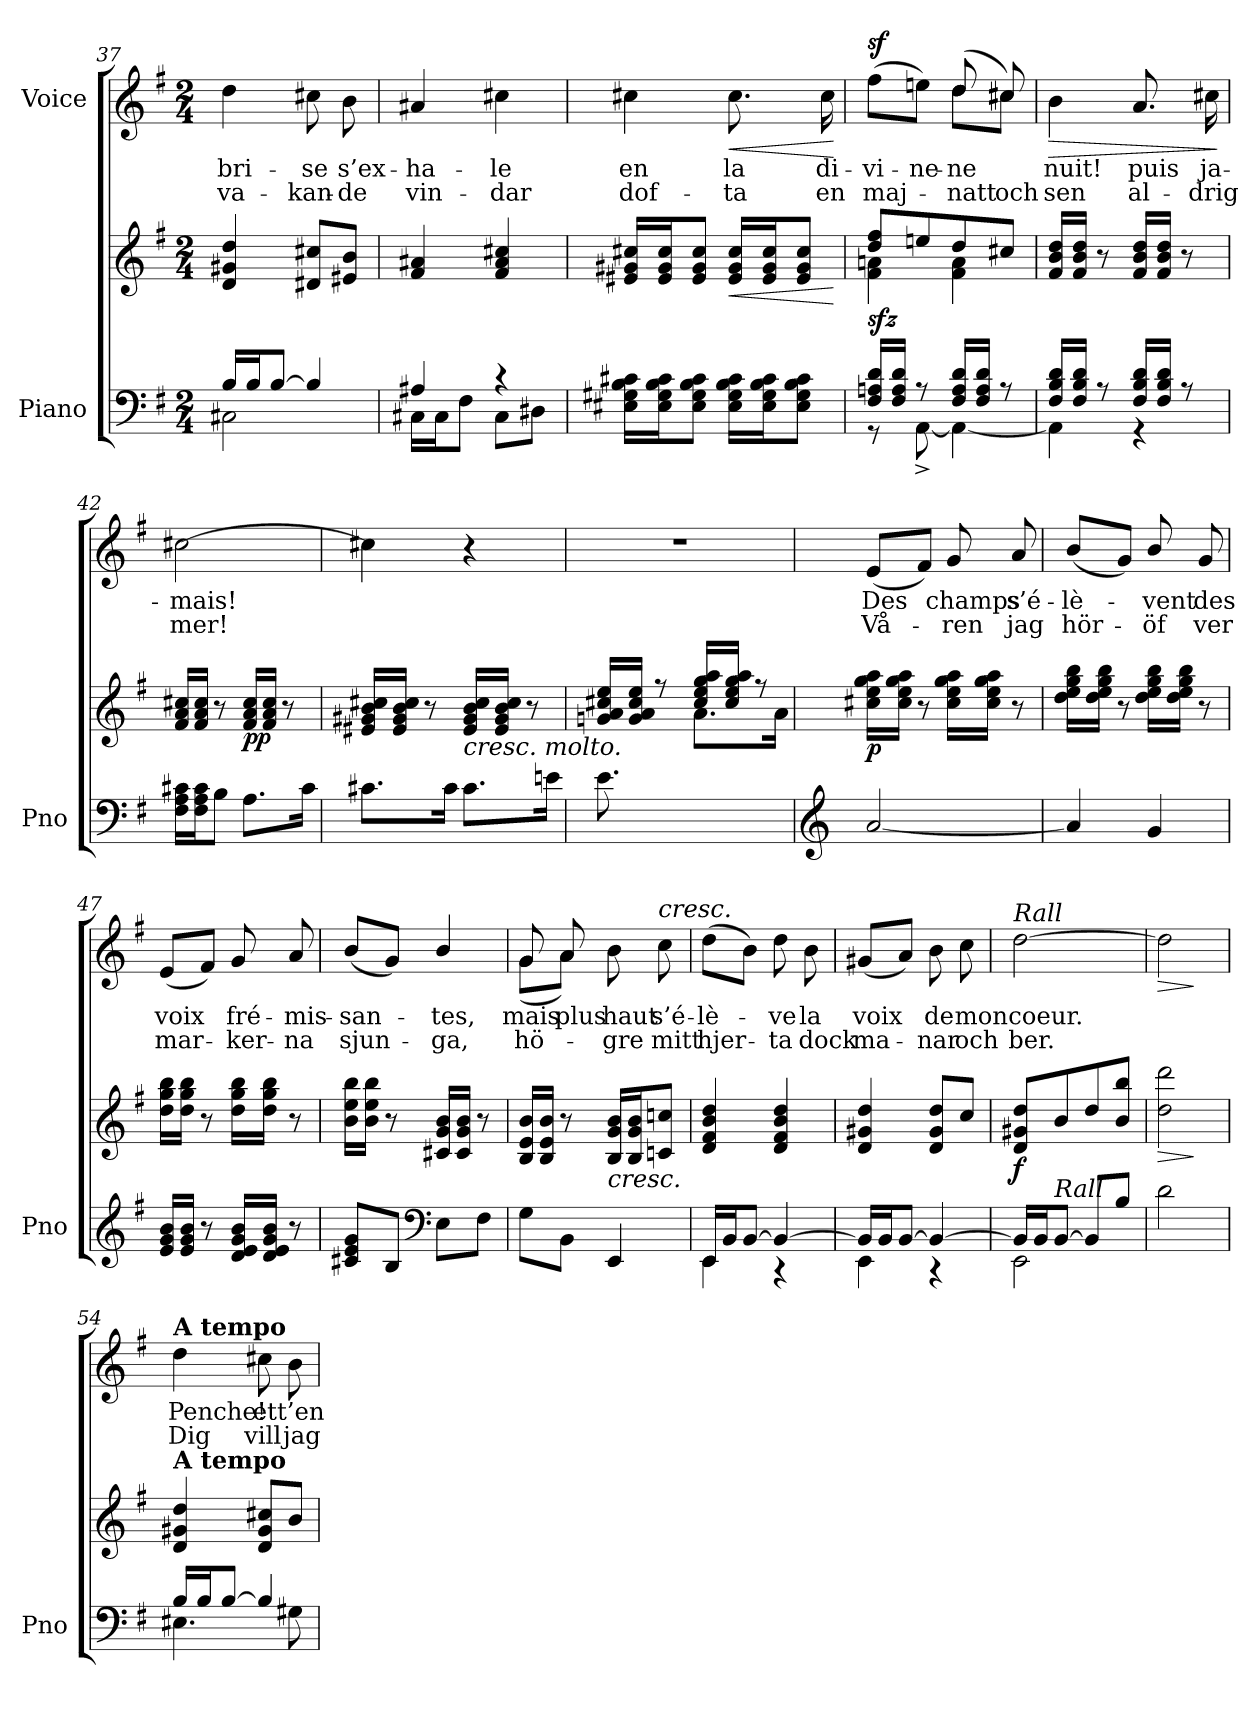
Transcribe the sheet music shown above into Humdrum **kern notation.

**kern	**kern	**dynam	**kern	**text	**text	**dynam
*part2	*part2	*part2	*part1	*part1	*part1	*part1
*staff3	*staff2	*staff2/3	*staff1	*staff1	*staff1	*staff1
*I"Piano	*	*	*I"Voice	*	*	*
*I'Pno	*	*	*	*	*	*
*clefF4	*clefG2	*	*clefG2	*	*	*
*k[f#]	*k[f#]	*	*k[f#]	*	*	*
*M2/4	*M2/4	*	*M2/4	*	*	*
=37	=37	=37	=37	=37	=37	=37
*^	*	*	*	*	*	*
16B/LL	2C#X\	4d/ 4g#X/ 4dd/	.	4dd\	bri-	va-	.
16B/J	.	.	.	.	.	.	.
[8B/J	.	.	.	.	.	.	.
4B/]	.	8d#X/ 8cc#X/L	.	8cc#X\	-se	-kan-	.
.	.	8e#X/ 8b/J	.	8b\	s’ex-	-de	.
=38	=38	=38	=38	=38	=38	=38	=38
4A#X/	16C#X\LL	4f#/ 4a#X/	.	4a#X/	-ha-	vin-	.
.	16C#\J	.	.	.	.	.	.
.	8F#\J	.	.	.	.	.	.
4r	8C#\L	4f#/ 4a#/ 4cc#X/	.	4cc#X\	-le	-dar	.
.	8D#X\J	.	.	.	.	.	.
*v	*v	*	*	*	*	*	*
=39	=39	=39	=39	=39	=39	=39
16E#X\ 16G#X\ 16B\ 16c#X\LL	16e#X/ 16g#X/ 16cc#X/LL	.	4cc#X\	en	dof-	.
16E#\ 16G#\ 16B\ 16c#\J	16e#/ 16g#/ 16cc#/J	.	.	.	.	.
8E#\ 8G#\ 8B\ 8c#\J	8e#/ 8g#/ 8cc#/J	.	.	.	.	.
!	!	!LO:HP:b	!	!	!	!LO:HP:b
16E#\ 16G#\ 16B\ 16c#\LL	16e#/ 16g#/ 16cc#/LL	<	8.cc#\	la	-ta	<
16E#\ 16G#\ 16B\ 16c#\J	16e#/ 16g#/ 16cc#/J	.	.	.	.	.
8E#\ 8G#\ 8B\ 8c#\J	8e#/ 8g#/ 8cc#/J	.	.	.	.	.
.	.	.	16cc#\	di-	en	.
.	.	[	.	.	.	[
=40	=40	=40	=40	=40	=40	=40
*^	*^	*	*^	*	*	*
!	!	!	!	!LO:DY:b	!	!	!	!	!LO:DY:a
16F#/ 16An/ 16d/LL	8r	8dd/ 8ff#/L	4f#\ 4an\	sfz	(8ff#\L	4ryy	-vi-	maj-	sf
16F#/ 16A/ 16d/JJ	.	.	.	.	.	.	.	.	.
8r	[8AA^\	8een/	.	.	8een\J)	.	-ne-	.	.
16F#/ 16A/ 16d/LL	4AA\_	8dd/	4f#\ 4a\	.	(8dd/	8dd\L	-ne	-natt	.
16F#/ 16A/ 16d/JJ	.	.	.	.	.	.	.	.	.
8r	.	8cc#X/J	.	.	8cc#X/)	8cc#\J	.	och	.
*	*	*v	*v	*	*	*	*	*	*
=41	=41	=41	=41	=41	=41	=41	=41	=41
!	!	!	!	!	!	!	!	!LO:HP:b
*	*	*	*	*v	*v	*	*	*
16F#/ 16B/ 16d/LL	4AA\]	16f#/ 16b/ 16dd/LL	.	4b\	nuit!	sen	>
16F#/ 16B/ 16d/JJ	.	16f#/ 16b/ 16dd/JJ	.	.	.	.	.
8r	.	8r	.	.	.	.	.
16F#/ 16B/ 16d/LL	4r	16f#/ 16b/ 16dd/LL	.	8.a/	puis	al-	.
16F#/ 16B/ 16d/JJ	.	16f#/ 16b/ 16dd/JJ	.	.	.	.	.
8r	.	8r	.	.	.	.	.
.	.	.	.	16cc#X\	ja-	-drig	.
*v	*v	*	*	*	*	*	*
.	.	.	.	.	.	]
=42	=42	=42	=42	=42	=42	=42
16F#\ 16A\ 16c#X\LL	16f#/ 16a/ 16cc#X/LL	.	[2cc#X\	-mais!	mer!	.
16F#\ 16A\ 16c#\J	16f#/ 16a/ 16cc#/JJ	.	.	.	.	.
8B\J	8r	.	.	.	.	.
!	!	!LO:DY:b	!	!	!	!
8.A\L	16f#/ 16a/ 16cc#/LL	pp	.	.	.	.
.	16f#/ 16a/ 16cc#/JJ	.	.	.	.	.
.	8r	.	.	.	.	.
16c#\Jk	.	.	.	.	.	.
=43	=43	=43	=43	=43	=43	=43
8.c#X\L	16e#X/ 16g#X/ 16b/ 16cc#X/LL	.	4cc#X\]	.	.	.
.	16e#/ 16g#/ 16b/ 16cc#/JJ	.	.	.	.	.
.	8r	.	.	.	.	.
16c#\Jk	.	.	.	.	.	.
!	!LO:TX:b:i:t=cresc. molto.	!	!	!	!	!
8.c#\L	16e#/ 16g#/ 16b/ 16cc#/LL	.	4r	.	.	.
.	16e#/ 16g#/ 16b/ 16cc#/JJ	.	.	.	.	.
.	8r	.	.	.	.	.
16en\Jk	.	.	.	.	.	.
=44	=44	=44	=44	=44	=44	=44
*	*^	*	*	*	*	*
8.e\L	16gn/ 16a/ 16cc#X/ 16ee/LL	8.ryy	.	2r	.	.	.
.	16g/ 16a/ 16cc#/ 16ee/JJ	.	.	.	.	.	.
.	8r	.	.	.	.	.	.
4ryy	.	16a\Jk	.	.	.	.	.
.	16cc#/ 16ee/ 16gg/ 16aa/LL	8.a\L	.	.	.	.	.
.	16cc#/ 16ee/ 16gg/ 16aa/JJ	.	.	.	.	.	.
.	8r	.	.	.	.	.	.
16ryy	.	16a\Jk	.	.	.	.	.
*	*v	*v	*	*	*	*	*
=45	=45	=45	=45	=45	=45	=45
*clefG2	*	*	*	*	*	*
*	*^	*	*	*	*	*
!	!	!	!LO:DY:b	!	!	!	!
*	*v	*v	*	*	*	*	*
[2a/	16cc#X\ 16ee\ 16gg\ 16aa\LL	p	(8e/L	Des	Vå-	.
.	16cc#\ 16ee\ 16gg\ 16aa\JJ	.	.	.	.	.
.	8r	.	8f#/J)	.	.	.
.	16cc#\ 16ee\ 16gg\ 16aa\LL	.	8g/	champs	-ren	.
.	16cc#\ 16ee\ 16gg\ 16aa\JJ	.	.	.	.	.
.	8r	.	8a/	s’é-	jag	.
=46	=46	=46	=46	=46	=46	=46
4a/]	16dd\ 16ee\ 16gg\ 16bb\LL	.	(8b/L	-lè-	hör-	.
.	16dd\ 16ee\ 16gg\ 16bb\JJ	.	.	.	.	.
.	8r	.	8g/J)	.	.	.
4g/	16dd\ 16ee\ 16gg\ 16bb\LL	.	8b/	-vent	-öf	.
.	16dd\ 16ee\ 16gg\ 16bb\JJ	.	.	.	.	.
.	8r	.	8g/	des	ver	.
=47	=47	=47	=47	=47	=47	=47
16e/ 16g/ 16b/LL	16dd\ 16gg\ 16bb\LL	.	(8e/L	voix	mar-	.
16e/ 16g/ 16b/JJ	16dd\ 16gg\ 16bb\JJ	.	.	.	.	.
8r	8r	.	8f#/J)	.	.	.
16d/ 16e/ 16g/ 16b/LL	16dd\ 16gg\ 16bb\LL	.	8g/	fré-	-ker-	.
16d/ 16e/ 16g/ 16b/JJ	16dd\ 16gg\ 16bb\JJ	.	.	.	.	.
8r	8r	.	8a/	-mis-	-na	.
=48	=48	=48	=48	=48	=48	=48
8c#X/ 8e/ 8g/L	16b\ 16ee\ 16bb\LL	.	(8b/L	-san-	sjun-	.
.	16b\ 16ee\ 16bb\JJ	.	.	.	.	.
8B/J	8r	.	8g/J)	.	.	.
*clefF4	*	*	*	*	*	*
8E\L	16c#X/ 16g/ 16b/LL	.	4b/	-tes,	-ga,	.
.	16c#/ 16g/ 16b/JJ	.	.	.	.	.
8F#\J	8r	.	.	.	.	.
=49	=49	=49	=49	=49	=49	=49
*	*	*	*^	*	*	*
8G\L	16B/ 16e/ 16b/LL	.	8g/	(8g\L	mais	hö-	.
.	16B/ 16e/ 16b/JJ	.	.	.	.	.	.
8BB\J	8r	.	8a/	8a\J)	plus	.	.
!	!LO:TX:b:i:t=cresc.	!	!	!	!	!	!
4EE/	16B/ 16g/ 16b/LL	.	8b\	4ryy	haut	-gre	.
.	16B/ 16g/ 16b/J	.	.	.	.	.	.
!	!	!	!LO:TX:a:i:t=cresc.	!	!	!	!
.	8cn/ 8ccn/J	.	8cc\	.	s’é-	mitt	.
*	*	*	*v	*v	*	*	*
=50	=50	=50	=50	=50	=50	=50
*^	*	*	*	*	*	*
16EE/LL	4EE\	4d/ 4f#/ 4b/ 4dd/	.	(8dd\L	-lè-	hjer-	.
16BB/J	.	.	.	.	.	.	.
[8BB/J	.	.	.	8b\J)	.	.	.
4BB/_	4r	4d/ 4f#/ 4b/ 4dd/	.	8dd\	-ve	-ta	.
.	.	.	.	8b\	la	dock	.
=51	=51	=51	=51	=51	=51	=51	=51
16BB/LL]	4EE\	4d/ 4g#X/ 4dd/	.	(8g#X/L	voix	ma-	.
16BB/J	.	.	.	.	.	.	.
[8BB/J	.	.	.	8a/J)	.	.	.
4BB/_	4r	8d/ 8g#/ 8dd/L	.	8b\	de	-nar	.
.	.	8cc/J	.	8cc\	mon	och	.
=52	=52	=52	=52	=52	=52	=52	=52
!	!	!	!	!LO:TX:i:t=Rall	!	!	!
!	!	!	!LO:DY:b	!	!	!	!
16BB/LL]	2EE\	8d/ 8g#X/ 8dd/L	f	[2dd\	coeur.	ber.	.
16BB/J	.	.	.	.	.	.	.
!LO:TX:i:t=Rall	!	!	!	!	!	!	!
[8BB/J	.	8b/	.	.	.	.	.
8BB/L]	.	8dd/	.	.	.	.	.
8B/J	.	8b/ 8bb/J	.	.	.	.	.
*v	*v	*	*	*	*	*	*
=53	=53	=53	=53	=53	=53	=53
!	!	!LO:HP:b	!	!	!	!LO:HP:b
2d\	2dd\ 2ddd\	>	2dd\]	.	.	>
.	.	]	.	.	.	]
=54	=54	=54	=54	=54	=54	=54
*^	*	*	*	*	*	*
!	!	!	!	!LO:TX:a:B:t=A tempo	!	!	!
!	!	!LO:TX:a:B:t=A tempo	!	!	!	!	!
16B/LL	4.E#X\	4d/ 4g#X/ 4dd/	.	4dd\	Penche!	Dig	.
16B/J	.	.	.	.	.	.	.
[8B/J	.	.	.	.	.	.	.
4B/]	.	8d/ 8g#/ 8cc#X/L	.	8cc#X\	et	vill	.
.	8G#X\	8b/J	.	8b\	t’en-	jag	.
*v	*v	*	*	*	*	*	*
=	=	=	=	=	=	=
*-	*-	*-	*-	*-	*-	*-
